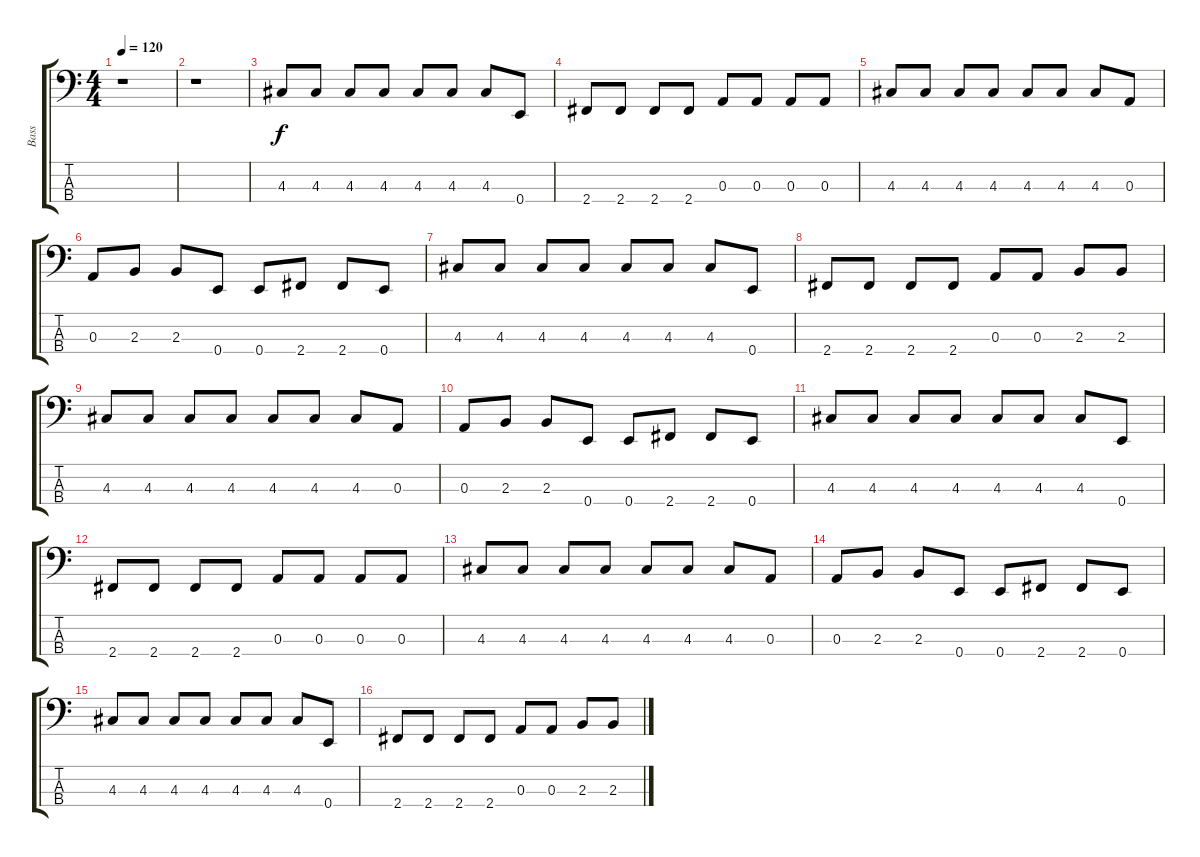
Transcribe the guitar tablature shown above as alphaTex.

\track ("Bass" "Bass") {instrument slapbass1}
\staff {score tabs}
\tuning (G2 D2 A1 E1) {hide}
\ts (4 4)
\tempo 120
\clef f4
\ks c
r.1{dy f instrument slapbass1} |
r.1 |
4.3.8 4.3.8 4.3.8 4.3.8 4.3.8 4.3.8 4.3.8 0.4.8 |
2.4.8 2.4.8 2.4.8 2.4.8 0.3.8 0.3.8 0.3.8 0.3.8 |
4.3.8 4.3.8 4.3.8 4.3.8 4.3.8 4.3.8 4.3.8 0.3.8 |
0.3.8 2.3.8 2.3.8 0.4.8 0.4.8 2.4.8 2.4.8 0.4.8 |
4.3.8 4.3.8 4.3.8 4.3.8 4.3.8 4.3.8 4.3.8 0.4.8 |
2.4.8 2.4.8 2.4.8 2.4.8 0.3.8 0.3.8 2.3.8 2.3.8 |
4.3.8 4.3.8 4.3.8 4.3.8 4.3.8 4.3.8 4.3.8 0.3.8 |
0.3.8 2.3.8 2.3.8 0.4.8 0.4.8 2.4.8 2.4.8 0.4.8 |
4.3.8 4.3.8 4.3.8 4.3.8 4.3.8 4.3.8 4.3.8 0.4.8 |
2.4.8 2.4.8 2.4.8 2.4.8 0.3.8 0.3.8 0.3.8 0.3.8 |
4.3.8 4.3.8 4.3.8 4.3.8 4.3.8 4.3.8 4.3.8 0.3.8 |
0.3.8 2.3.8 2.3.8 0.4.8 0.4.8 2.4.8 2.4.8 0.4.8 |
4.3.8 4.3.8 4.3.8 4.3.8 4.3.8 4.3.8 4.3.8 0.4.8 |
2.4.8 2.4.8 2.4.8 2.4.8 0.3.8 0.3.8 2.3.8 2.3.8
